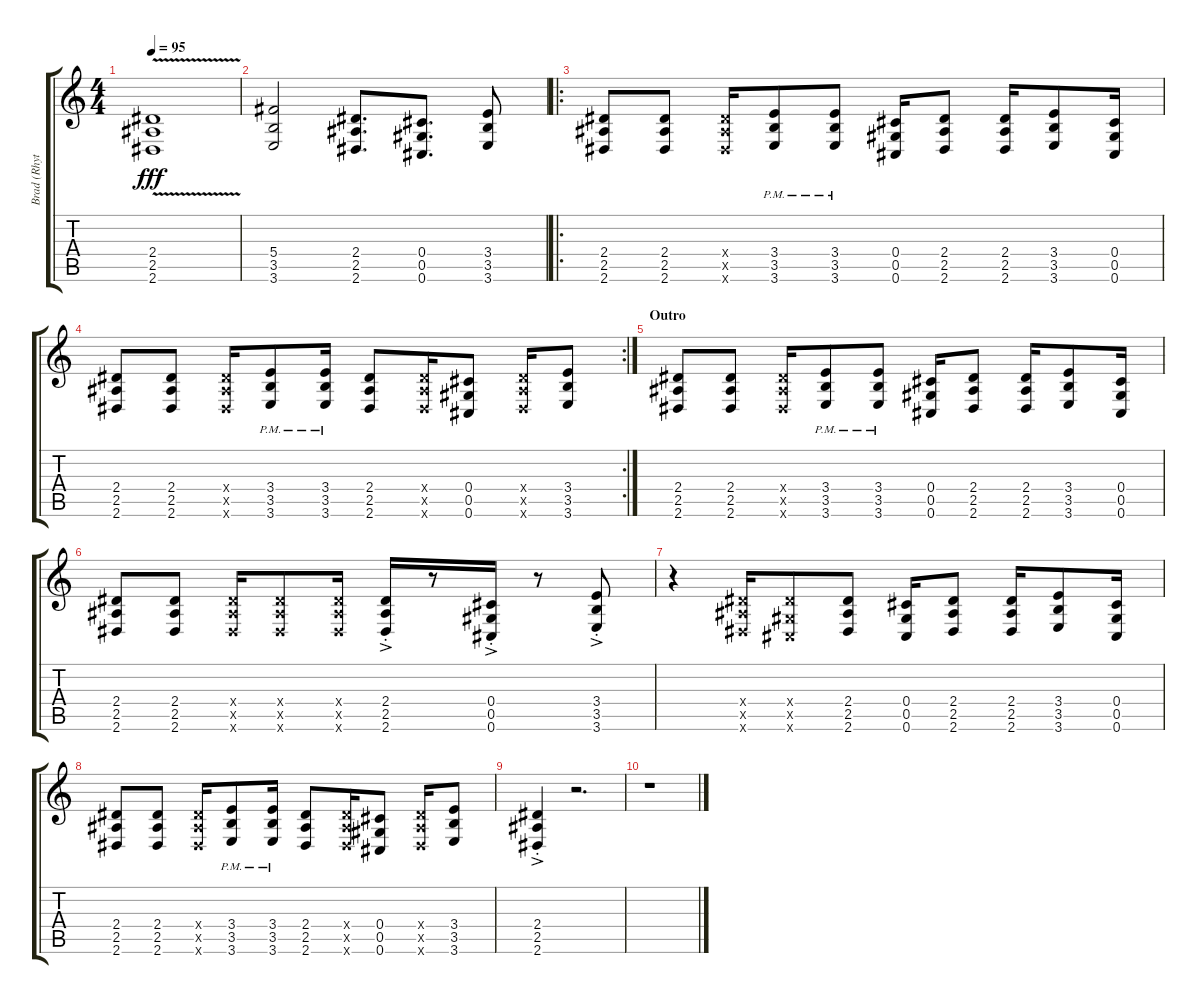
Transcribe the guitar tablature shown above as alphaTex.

\track ("Brad (Rhythm)" "Brad (Rhyt") {instrument overdrivenguitar}
\staff {score tabs}
\tuning (Eb4 Bb3 Gb3 Db3 Ab2 Db2) {hide}
\ts (4 4)
\tempo 95
\clef g2
\ks c
(2.4{v} 2.5{v} 2.6{v}).1{dy fff} |
(5.4 3.5 3.6).2 (2.4 2.5 2.6).8{d} (0.4 0.5 0.6).8{d} (3.4 3.5 3.6).8 |
\ro
(2.4 2.5 2.6).8 (2.4 2.5 2.6).8 (2.4{x} 2.5{x} 2.6{x}).16 (3.4{pm} 3.5{pm} 3.6{pm}).8 (3.4{pm} 3.5{pm} 3.6{pm}).8 (0.4 0.5 0.6).16 (2.4 2.5 2.6).8 (2.4 2.5 2.6).16 (3.4 3.5 3.6).8 (0.4 0.5 0.6).16 |
\rc 2
(2.4 2.5 2.6).8 (2.4 2.5 2.6).8 (2.4{x} 2.5{x} 2.6{x}).16 (3.4{pm} 3.5{pm} 3.6{pm}).8 (3.4{pm} 3.5{pm} 3.6{pm}).16 (2.4 2.5 2.6).8 (2.4{x} 2.5{x} 2.6{x}).16 (0.4 0.5 0.6).8 (2.4{x} 2.5{x} 2.6{x}).16 (3.4 3.5 3.6).8 |
\section ("" "Outro")
(2.4 2.5 2.6).8 (2.4 2.5 2.6).8 (2.4{x} 2.5{x} 2.6{x}).16 (3.4{pm} 3.5{pm} 3.6{pm}).8 (3.4{pm} 3.5{pm} 3.6{pm}).8 (0.4 0.5 0.6).16 (2.4 2.5 2.6).8 (2.4 2.5 2.6).16 (3.4 3.5 3.6).8 (0.4 0.5 0.6).16 |
(2.4 2.5 2.6).8 (2.4 2.5 2.6).8 (2.4{x} 2.5{x} 2.6{x}).16 (2.4{x} 2.5{x} 2.6{x}).8 (2.4{x} 2.5{x} 2.6{x}).16 (2.4{ac st} 2.5{ac st} 2.6{ac st}).16 r.8 (0.4{ac st} 0.5{ac st} 0.6{ac st}).16 r.8 (3.4{ac st} 3.5{ac st} 3.6{ac st}).8 |
r.4 (2.4{x} 2.5{x} 2.6{x}).16 (2.4{x} 0.5{x} 0.6{x}).8 (2.4 2.5 2.6).8 (0.4 0.5 0.6).16 (2.4 2.5 2.6).8 (2.4 2.5 2.6).16 (3.4 3.5 3.6).8 (0.4 0.5 0.6).16 |
(2.4 2.5 2.6).8 (2.4 2.5 2.6).8 (2.4{x} 2.5{x} 2.6{x}).16 (3.4{pm} 3.5{pm} 3.6{pm}).8 (3.4{pm} 3.5{pm} 3.6{pm}).16 (2.4 2.5 2.6).8 (2.4{x} 2.5{x} 2.6{x}).16 (0.4 0.5 0.6).8 (2.4{x} 2.5{x} 2.6{x}).16 (3.4 3.5 3.6).8 |
(2.4{ac st} 2.5{ac st} 2.6{ac st}).4 r.2{d} |
r.1
